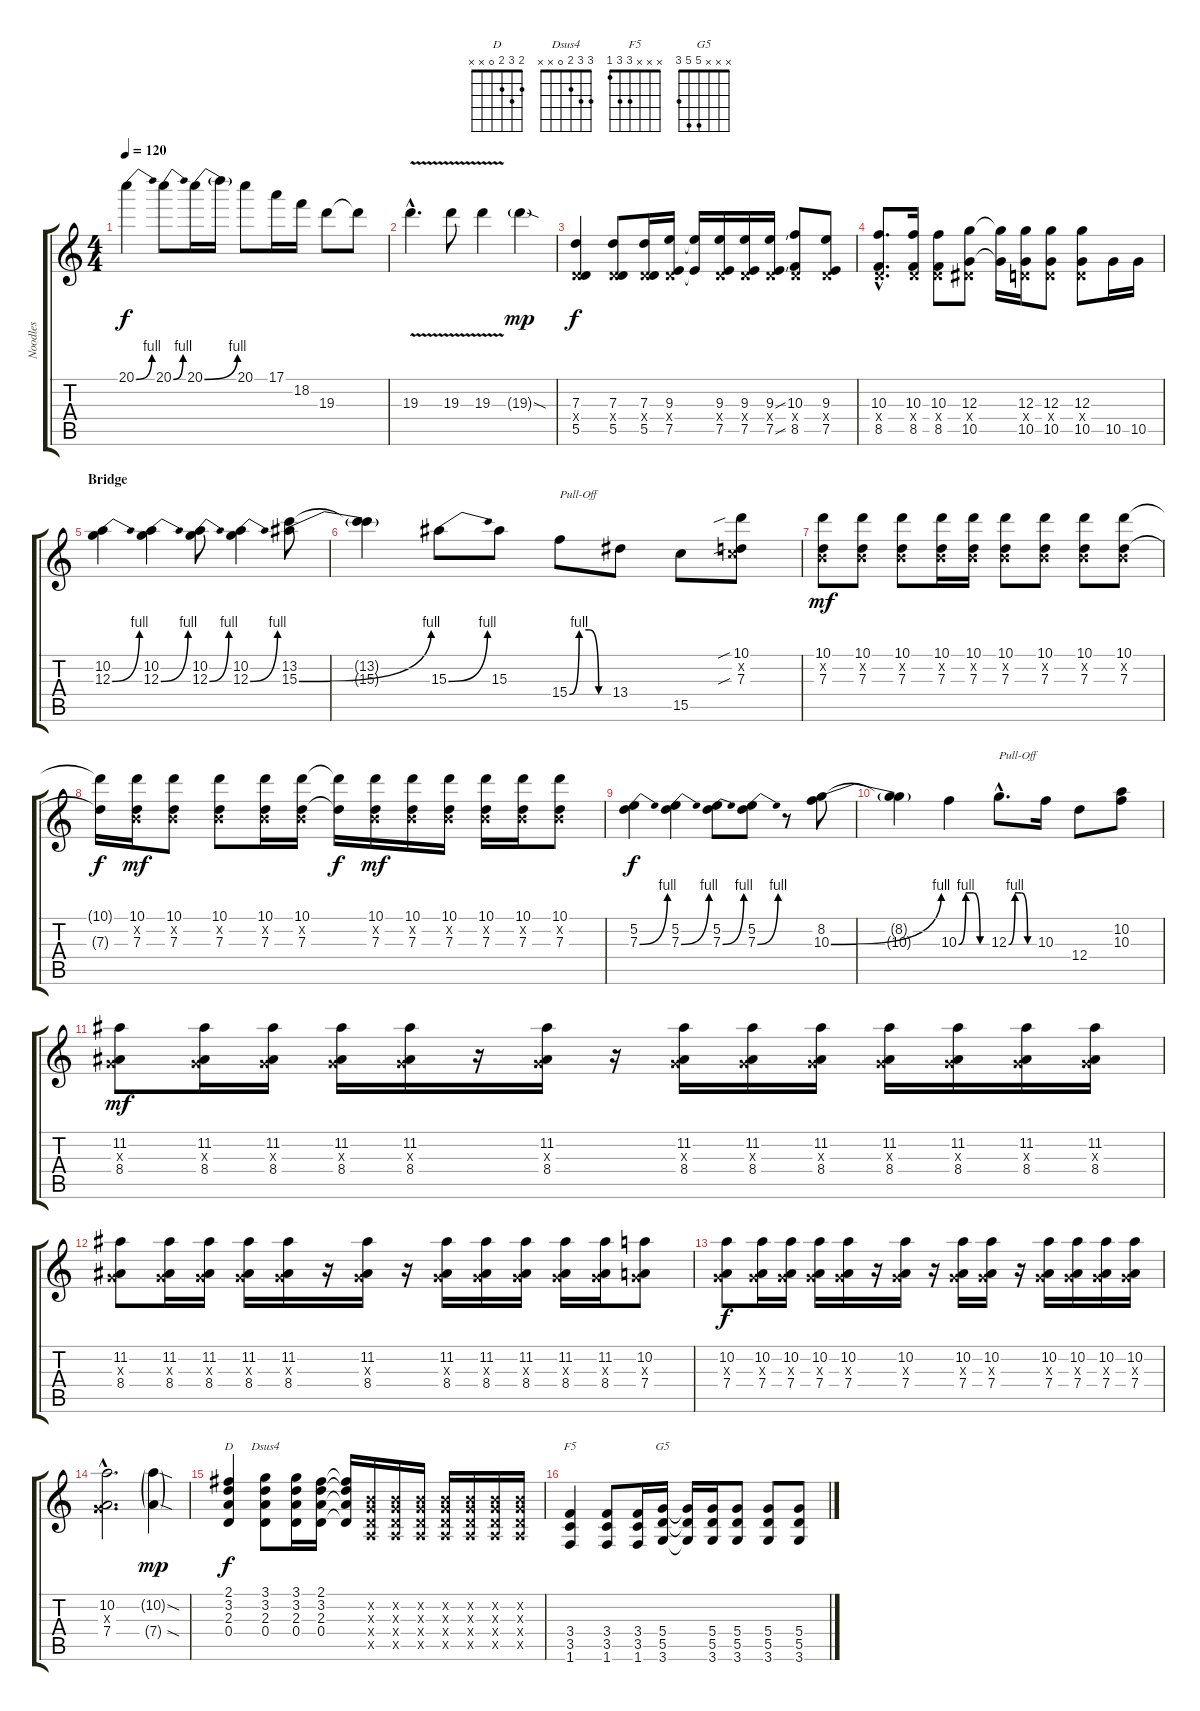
\track ("Noodles" "Noodles") {instrument distortionguitar}
\staff {score tabs}
\tuning (E4 B3 G3 D3 A2 E2) {hide}
\chord ("D" 2 3 2 0 x x)
\chord ("Dsus4" 3 3 2 0 x x)
\chord ("F5" x x x 3 3 1)
\chord ("G5" x x x 5 5 3)
\ts (4 4)
\tempo 120
\clef g2
\ks c
20.1{be (bend 0 0 60 4)}.4{dy f} 20.1{be (bend 0 0 60 4)}.8 20.1{be (bend 0 0 60 4)}.16 20.1{t}.16 20.1.8 17.1.16 18.2.16 19.3.8 19.3{t}.8 |
19.3{v hac}.4{d} 19.3{v}.8 19.3{v}.4 19.3{sod g}.4{dy mp} |
(7.3 0.4{x} 5.5).4{dy f} (7.3 0.4{x} 5.5).8 (7.3 0.4{x} 5.5).16 (9.3 0.4{x} 7.5).16 (9.3{t} 7.5{t}).16 (9.3 0.4{x} 7.5).16 (9.3 0.4{x} 7.5).16 (9.3{ss} 0.4{x} 7.5{ss}).16 (10.3 0.4{x} 8.5).8 (9.3 0.4{x} 7.5).8 |
(10.3{hac} 0.4{hac x} 8.5{hac}).8{d} (10.3 0.4{x} 8.5).16 (10.3 0.4{x} 8.5).8 (12.3 1.4{x} 10.5).8 (12.3{t} 10.5{t}).16 (12.3 0.4{x} 10.5).16 (12.3 0.4{x} 10.5).8 (12.3 0.4{x} 10.5).8 10.5.16 10.5.16 |
\section ("" "Bridge")
(10.2 12.3{be (bend 0 0 60 4)}).4{volume 12 balance 8} (10.2 12.3{be (bend 0 0 60 4)}).4 (10.2 12.3{be (bend 0 0 60 4)}).8 (10.2 12.3{be (bend 0 0 60 4)}).4 (13.2 15.3{be (bend 0 0 60 4)}).8 |
(13.2{t} 15.3{t}).4 15.3{be (bend 0 0 60 4)}.8 15.3.8 15.4{be (custom 0 0 15 4 30 4 45 0 60 0)}.8{txt "Pull-Off"} 13.4.8 15.5.8 (10.1{sib} 1.2{x} 7.3{sib}).8 |
(10.1 0.2{x} 7.3).8{dy mf} (10.1 0.2{x} 7.3).8 (10.1 0.2{x} 7.3).8 (10.1 0.2{x} 7.3).16 (10.1 0.2{x} 7.3).16 (10.1 0.2{x} 7.3).8 (10.1 0.2{x} 7.3).8 (10.1 0.2{x} 7.3).8 (10.1 0.2{x} 7.3).8 |
(10.1{t} 7.3{t}).16{dy f} (10.1 0.2{x} 7.3).16{dy mf} (10.1 0.2{x} 7.3).8 (10.1 0.2{x} 7.3).8 (10.1 0.2{x} 7.3).16 (10.1 0.2{x} 7.3).16 (10.1{t} 7.3{t}).16{dy f} (10.1 0.2{x} 7.3).16{dy mf} (10.1 0.2{x} 7.3).16 (10.1 0.2{x} 7.3).16 (10.1 0.2{x} 7.3).16 (10.1 0.2{x} 7.3).16 (10.1 0.2{x} 7.3).8 |
(5.2 7.3{be (bend 0 0 60 4)}).4{dy f} (5.2 7.3{be (bend 0 0 60 4)}).4 (5.2 7.3{be (bend 0 0 60 4)}).8 (5.2 7.3{be (bend 0 0 60 4)}).8 r.8 (8.2 10.3{be (bend 0 0 60 4)}).8 |
(8.2{t} 10.3{t}).4 10.3{be (custom 0 0 15 4 30 4 45 0 60 0)}.4 12.3{be (custom 0 0 15 4 30 4 45 0 60 0) hac}.8{d txt "Pull-Off"} 10.3.16 12.4.8 (10.2 10.3).8 |
(11.2 0.3{x} 8.4).8{dy mf} (11.2 0.3{x} 8.4).16 (11.2 0.3{x} 8.4).16 (11.2 0.3{x} 8.4).16 (11.2 0.3{x} 8.4).16 r.16 (11.2 0.3{x} 8.4).16 r.16 (11.2 0.3{x} 8.4).16 (11.2 0.3{x} 8.4).16 (11.2 0.3{x} 8.4).16 (11.2 0.3{x} 8.4).16 (11.2 0.3{x} 8.4).16 (11.2 0.3{x} 8.4).16 (11.2 0.3{x} 8.4).16 |
(11.2 0.3{x} 8.4).8 (11.2 0.3{x} 8.4).16 (11.2 0.3{x} 8.4).16 (11.2 0.3{x} 8.4).16 (11.2 0.3{x} 8.4).16 r.16 (11.2 0.3{x} 8.4).16 r.16 (11.2 0.3{x} 8.4).16 (11.2 0.3{x} 8.4).16 (11.2 0.3{x} 8.4).16 (11.2 0.3{x} 8.4).16 (11.2 0.3{x} 8.4).16 (10.2 0.3{x} 7.4).8 |
(10.2 0.3{x} 7.4).8{dy f} (10.2 0.3{x} 7.4).16 (10.2 0.3{x} 7.4).16 (10.2 0.3{x} 7.4).16 (10.2 0.3{x} 7.4).16 r.16 (10.2 0.3{x} 7.4).16 r.16 (10.2 0.3{x} 7.4).16 (10.2 0.3{x} 7.4).16 r.16 (10.2 0.3{x} 7.4).16 (10.2 0.3{x} 7.4).16 (10.2 0.3{x} 7.4).16 (10.2 0.3{x} 7.4).16 |
(10.2{hac} 0.3{hac x} 7.4{hac}).2{d} (10.2{sod g} 7.4{sod g}).4{dy mp} |
(2.1 3.2 2.3 0.4).4{ch "D" dy f volume 11 balance 4 instrument distortionguitar} (3.1 3.2 2.3 0.4).8{ch "Dsus4"} (3.1 3.2 2.3 0.4).16 (2.1 3.2 2.3 0.4).16 (2.1{t} 3.2{t} 2.3{t} 0.4{t}).16 (0.2{x} 0.3{x} 0.4{x} 0.5{x}).16 (0.2{x} 0.3{x} 0.4{x} 0.5{x}).16 (0.2{x} 0.3{x} 0.4{x} 0.5{x}).16 (0.2{x} 0.3{x} 0.4{x} 0.5{x}).16 (0.2{x} 0.3{x} 0.4{x} 0.5{x}).16 (0.2{x} 0.3{x} 0.4{x} 0.5{x}).16 (0.2{x} 0.3{x} 0.4{x} 0.5{x}).16 |
(3.4 3.5 1.6).4{ch "F5"} (3.4 3.5 1.6).8 (3.4 3.5 1.6).16 (5.4 5.5 3.6).16{ch "G5"} (5.4{t} 5.5{t} 3.6{t}).16 (5.4 5.5 3.6).16 (5.4 5.5 3.6).8 (5.4 5.5 3.6).8 (5.4 5.5 3.6).8
